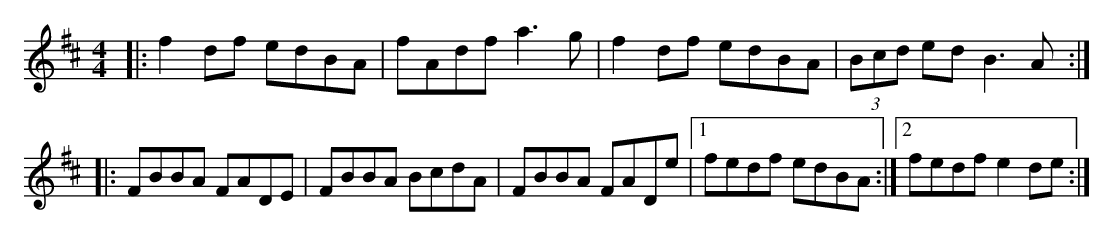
X:1
M:4/4
K:D
|:f2df edBA|fAdf a3g|f2df edBA|(3 Bcd ed B3A:|
|:FBBA FADE|FBBA BcdA|FBBA FADe|1 fedf edBA:|2 fedf e2de:|
